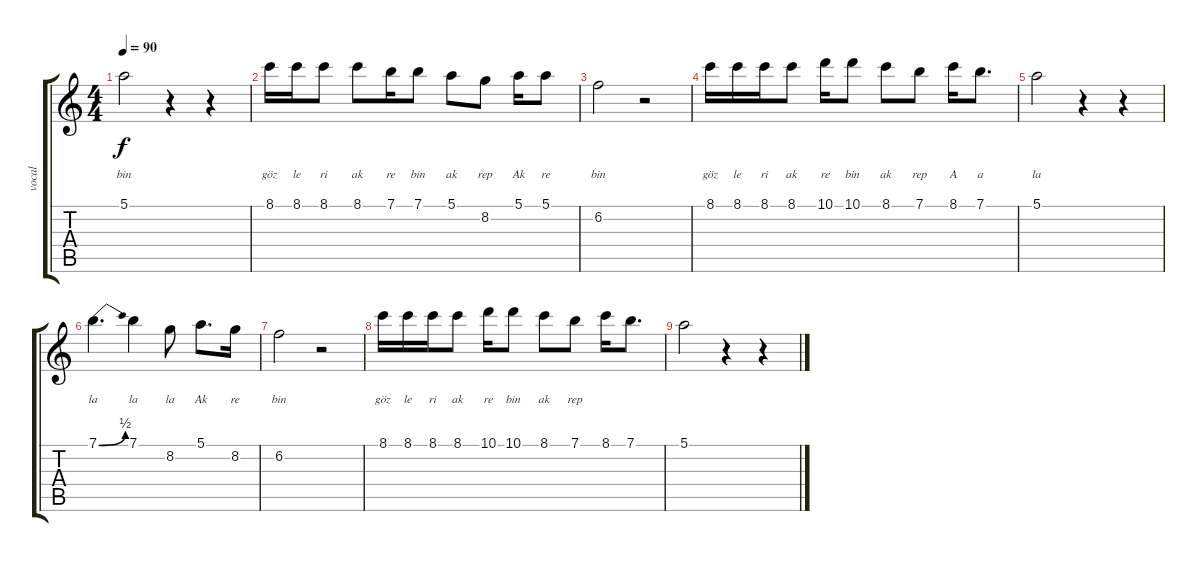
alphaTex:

\track ("vocal" "vocal") {instrument electricguitarjazz}
\staff {score tabs}
\tuning (E4 B3 G3 D3 A2 E2) {hide}
\ts (4 4)
\tempo 90
\clef g2
\ks c
5.1.2{lyrics (0 "") lyrics (1 "") lyrics (2 "bin") lyrics (3 "") lyrics (4 "") dy f} r.4 r.4 |
8.1.16{lyrics (0 "") lyrics (1 "") lyrics (2 "göz") lyrics (3 "") lyrics (4 "")} 8.1.16{lyrics (0 "") lyrics (1 "") lyrics (2 "le") lyrics (3 "") lyrics (4 "")} 8.1.8{lyrics (0 "") lyrics (1 "") lyrics (2 "ri") lyrics (3 "") lyrics (4 "")} 8.1.8{lyrics (0 "") lyrics (1 "") lyrics (2 "ak") lyrics (3 "") lyrics (4 "")} 7.1.16{lyrics (0 "") lyrics (1 "") lyrics (2 "re") lyrics (3 "") lyrics (4 "")} 7.1.8{lyrics (0 "") lyrics (1 "") lyrics (2 "bin") lyrics (3 "") lyrics (4 "")} 5.1.8{lyrics (0 "") lyrics (1 "") lyrics (2 "ak") lyrics (3 "") lyrics (4 "")} 8.2.8{lyrics (0 "") lyrics (1 "") lyrics (2 "rep") lyrics (3 "") lyrics (4 "")} 5.1.16{lyrics (0 "") lyrics (1 "") lyrics (2 "Ak") lyrics (3 "") lyrics (4 "")} 5.1.8{lyrics (0 "") lyrics (1 "") lyrics (2 "re") lyrics (3 "") lyrics (4 "")} |
6.2.2{lyrics (0 "") lyrics (1 "") lyrics (2 "bin") lyrics (3 "") lyrics (4 "")} r.2 |
8.1.16{lyrics (0 "") lyrics (1 "") lyrics (2 "göz") lyrics (3 "") lyrics (4 "")} 8.1.16{lyrics (0 "") lyrics (1 "") lyrics (2 "le") lyrics (3 "") lyrics (4 "")} 8.1.16{lyrics (0 "") lyrics (1 "") lyrics (2 "ri") lyrics (3 "") lyrics (4 "")} 8.1.8{lyrics (0 "") lyrics (1 "") lyrics (2 "ak") lyrics (3 "") lyrics (4 "")} 10.1.16{lyrics (0 "") lyrics (1 "") lyrics (2 "re") lyrics (3 "") lyrics (4 "")} 10.1.8{lyrics (0 "") lyrics (1 "") lyrics (2 "bin") lyrics (3 "") lyrics (4 "")} 8.1.8{lyrics (0 "") lyrics (1 "") lyrics (2 "ak") lyrics (3 "") lyrics (4 "")} 7.1.8{lyrics (0 "") lyrics (1 "") lyrics (2 "rep") lyrics (3 "") lyrics (4 "")} 8.1.16{lyrics (0 "") lyrics (1 "") lyrics (2 "A") lyrics (3 "") lyrics (4 "")} 7.1.8{d lyrics (0 "") lyrics (1 "") lyrics (2 "a") lyrics (3 "") lyrics (4 "")} |
5.1.2{lyrics (0 "") lyrics (1 "") lyrics (2 "la") lyrics (3 "") lyrics (4 "")} r.4 r.4 |
7.1{be (bend 0 0 60 2)}.4{d lyrics (0 "") lyrics (1 "") lyrics (2 "la") lyrics (3 "") lyrics (4 "")} 7.1.4{lyrics (0 "") lyrics (1 "") lyrics (2 "la") lyrics (3 "") lyrics (4 "")} 8.2.8{lyrics (0 "") lyrics (1 "") lyrics (2 "la") lyrics (3 "") lyrics (4 "")} 5.1.8{d lyrics (0 "") lyrics (1 "") lyrics (2 "Ak") lyrics (3 "") lyrics (4 "")} 8.2.16{lyrics (0 "") lyrics (1 "") lyrics (2 "re") lyrics (3 "") lyrics (4 "")} |
6.2.2{lyrics (0 "") lyrics (1 "") lyrics (2 "bin") lyrics (3 "") lyrics (4 "")} r.2 |
8.1.16{lyrics (0 "") lyrics (1 "") lyrics (2 "göz") lyrics (3 "") lyrics (4 "")} 8.1.16{lyrics (0 "") lyrics (1 "") lyrics (2 "le") lyrics (3 "") lyrics (4 "")} 8.1.16{lyrics (0 "") lyrics (1 "") lyrics (2 "ri") lyrics (3 "") lyrics (4 "")} 8.1.8{lyrics (0 "") lyrics (1 "") lyrics (2 "ak") lyrics (3 "") lyrics (4 "")} 10.1.16{lyrics (0 "") lyrics (1 "") lyrics (2 "re") lyrics (3 "") lyrics (4 "")} 10.1.8{lyrics (0 "") lyrics (1 "") lyrics (2 "bin") lyrics (3 "") lyrics (4 "")} 8.1.8{lyrics (0 "") lyrics (1 "") lyrics (2 "ak") lyrics (3 "") lyrics (4 "")} 7.1.8{lyrics (0 "") lyrics (1 "") lyrics (2 "rep") lyrics (3 "") lyrics (4 "")} 8.1.16 7.1.8{d} |
5.1.2 r.4 r.4
